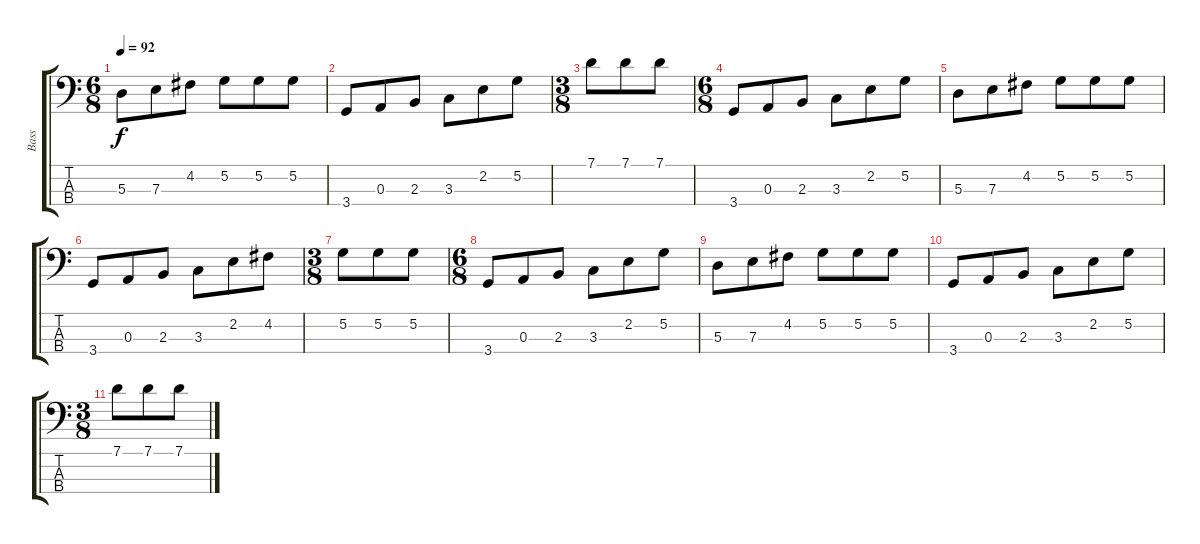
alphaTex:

\track ("Bass" "Bass") {instrument electricbassfinger}
\staff {score tabs}
\tuning (G2 D2 A1 E1) {hide}
\ts (6 8)
\tempo 92
\clef f4
\ks c
5.3.8{dy f} 7.3.8 4.2.8 5.2.8 5.2.8 5.2.8 |
3.4.8 0.3.8 2.3.8 3.3.8 2.2.8 5.2.8 |
\ts (3 8)
7.1.8 7.1.8 7.1.8 |
\ts (6 8)
3.4.8 0.3.8 2.3.8 3.3.8 2.2.8 5.2.8 |
5.3.8 7.3.8 4.2.8 5.2.8 5.2.8 5.2.8 |
3.4.8 0.3.8 2.3.8 3.3.8 2.2.8 4.2.8 |
\ts (3 8)
5.2.8 5.2.8 5.2.8 |
\ts (6 8)
3.4.8 0.3.8 2.3.8 3.3.8 2.2.8 5.2.8 |
5.3.8 7.3.8 4.2.8 5.2.8 5.2.8 5.2.8 |
3.4.8 0.3.8 2.3.8 3.3.8 2.2.8 5.2.8 |
\ts (3 8)
7.1.8 7.1.8 7.1.8
